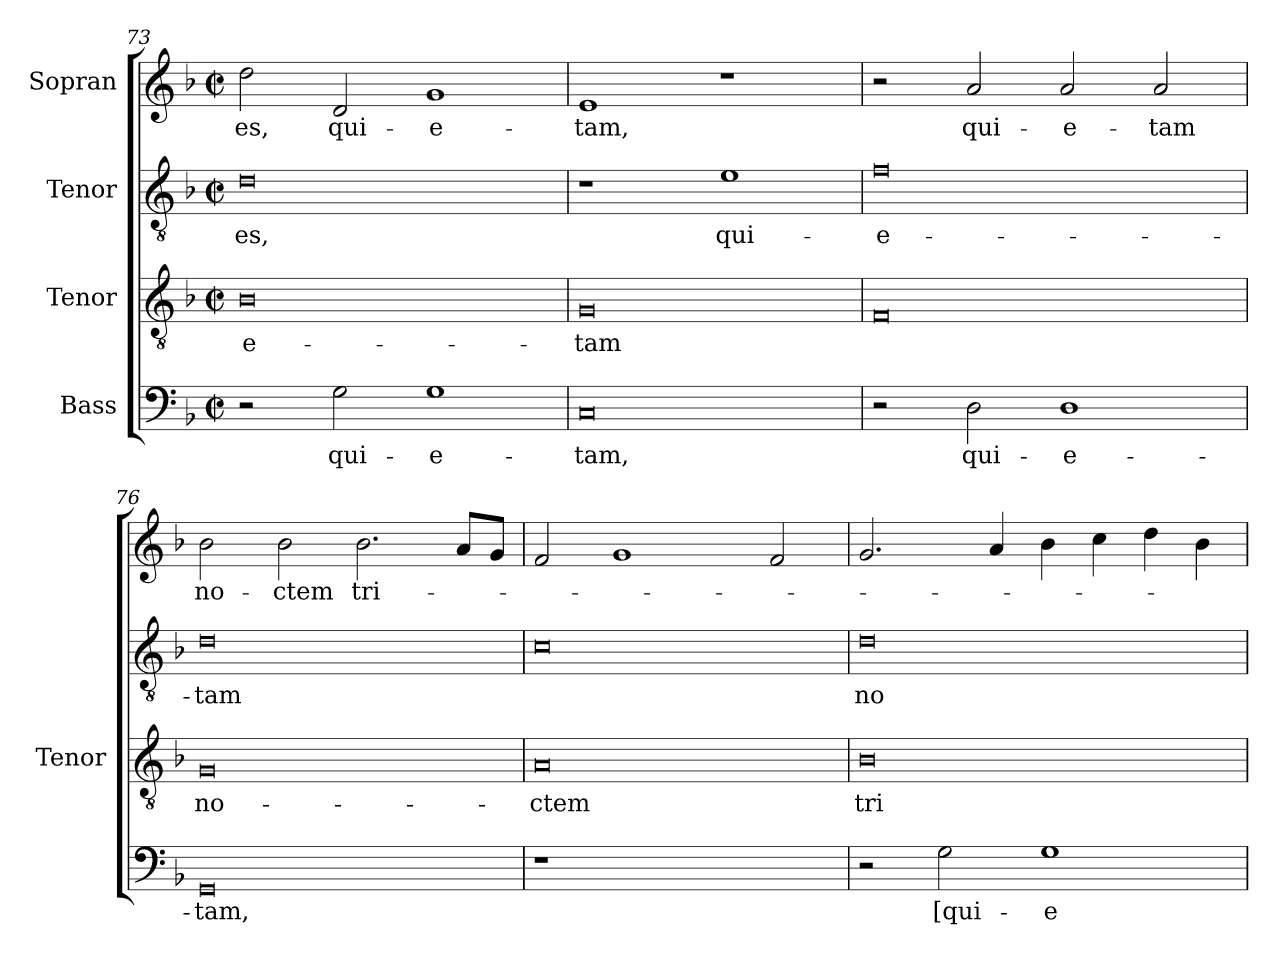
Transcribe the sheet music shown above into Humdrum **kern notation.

**kern	**text	**kern	**text	**kern	**text	**kern	**text
*part4	*part4	*part3	*part3	*part2	*part2	*part1	*part1
*staff4	*staff4	*staff3	*staff3	*staff2	*staff2	*staff1	*staff1
*I"Bass	*	*I"Tenor	*	*I"Tenor	*	*I"Sopran	*
*	*	*I'Tenor	*	*	*	*	*
*clefF4	*	*clefGv2	*	*clefGv2	*	*clefG2	*
*	*	*ITrd7c12	*	*ITrd7c12	*	*	*
*k[b-]	*	*k[b-]	*	*k[b-]	*	*k[b-]	*
*F:	*	*F:	*	*F:	*	*F:	*
*M2/2	*	*M2/2	*	*M2/2	*	*M2/2	*
*met(c|)	*	*met(c|)	*	*met(c|)	*	*met(c|)	*
=73	=73	=73	=73	=73	=73	=73	=73
!	!	!	!LO:LY:b:color=#000000	!	!	!	!
!	!	!	!	!	!LO:LY:b:color=#000000	!	!
!	!	!	!	!	!	!	!LO:LY:b:color=#000000
2r	.	0BB-i	-e-	0Di	-es,	2ddi\	-es,
!	!LO:LY:b:color=#000000	!	!	!	!	!	!
!	!	!	!	!	!	!	!LO:LY:b:color=#000000
2Gi\	qui-	.	.	.	.	2di/	qui-
!	!LO:LY:b:color=#000000	!	!	!	!	!	!
!	!	!	!	!	!	!	!LO:LY:b:color=#000000
1Gi	-e-	.	.	.	.	1gi	-e-
=74	=74	=74	=74	=74	=74	=74	=74
!	!LO:LY:b:color=#000000	!	!	!	!	!	!
!	!	!	!LO:LY:b:color=#000000	!	!	!	!
!	!	!	!	!	!	!	!LO:LY:b:color=#000000
0Ci	-tam,	0GGi	-tam	1r	.	1ei	-tam,
!	!	!	!	!	!LO:LY:b:color=#000000	!	!
.	.	.	.	1Ei	qui-	1r	.
=75	=75	=75	=75	=75	=75	=75	=75
!	!	!	!	!	!LO:LY:b:color=#000000	!	!
2r	.	0FFi	.	0Fi	-e-	2r	.
!	!LO:LY:b:color=#000000	!	!	!	!	!	!
!	!	!	!	!	!	!	!LO:LY:b:color=#000000
2Di\	qui-	.	.	.	.	2ai/	qui-
!	!LO:LY:b:color=#000000	!	!	!	!	!	!
!	!	!	!	!	!	!	!LO:LY:b:color=#000000
1Di	-e-	.	.	.	.	2ai/	-e-
!	!	!	!	!	!	!	!LO:LY:b:color=#000000
.	.	.	.	.	.	2ai/	-tam
!!LO:PB:g=z
=76	=76	=76	=76	=76	=76	=76	=76
!	!LO:LY:b:color=#000000	!	!	!	!	!	!
!	!	!	!LO:LY:b:color=#000000	!	!	!	!
!	!	!	!	!	!LO:LY:b:color=#000000	!	!
!	!	!	!	!	!	!	!LO:LY:b:color=#000000
0GGi	-tam,	0GGi	no-	0Di	-tam	2b-i\	no-
!	!	!	!	!	!	!	!LO:LY:b:color=#000000
.	.	.	.	.	.	2b-i\	-ctem
!	!	!	!	!	!	!	!LO:LY:b:color=#000000
.	.	.	.	.	.	2.b-i\	tri-
.	.	.	.	.	.	8ai/L	.
.	.	.	.	.	.	8gi/J	.
=77	=77	=77	=77	=77	=77	=77	=77
!LO:N:vis=1	!	!	!	!	!	!	!
!	!	!	!LO:LY:b:color=#000000	!	!	!	!
1r	.	0AAi	-ctem	0Ci	.	2fi/	.
.	.	.	.	.	.	1gi	.
1ryy	.	.	.	.	.	.	.
.	.	.	.	.	.	2fi/	.
=78	=78	=78	=78	=78	=78	=78	=78
!	!	!	!LO:LY:b:color=#000000	!	!	!	!
!	!	!	!	!	!LO:LY:b:color=#000000	!	!
2r	.	0BB-i	tri-	0Di	no-	2.gi/	.
!	!LO:LY:b:color=#000000	!	!	!	!	!	!
2Gi\	[qui-	.	.	.	.	.	.
.	.	.	.	.	.	4ai/	.
!	!LO:LY:b:color=#000000	!	!	!	!	!	!
1Gi	-e-	.	.	.	.	4b-i\	.
.	.	.	.	.	.	4cci\	.
.	.	.	.	.	.	4ddi\	.
.	.	.	.	.	.	4b-i\	.
=	=	=	=	=	=	=	=
*-	*-	*-	*-	*-	*-	*-	*-
